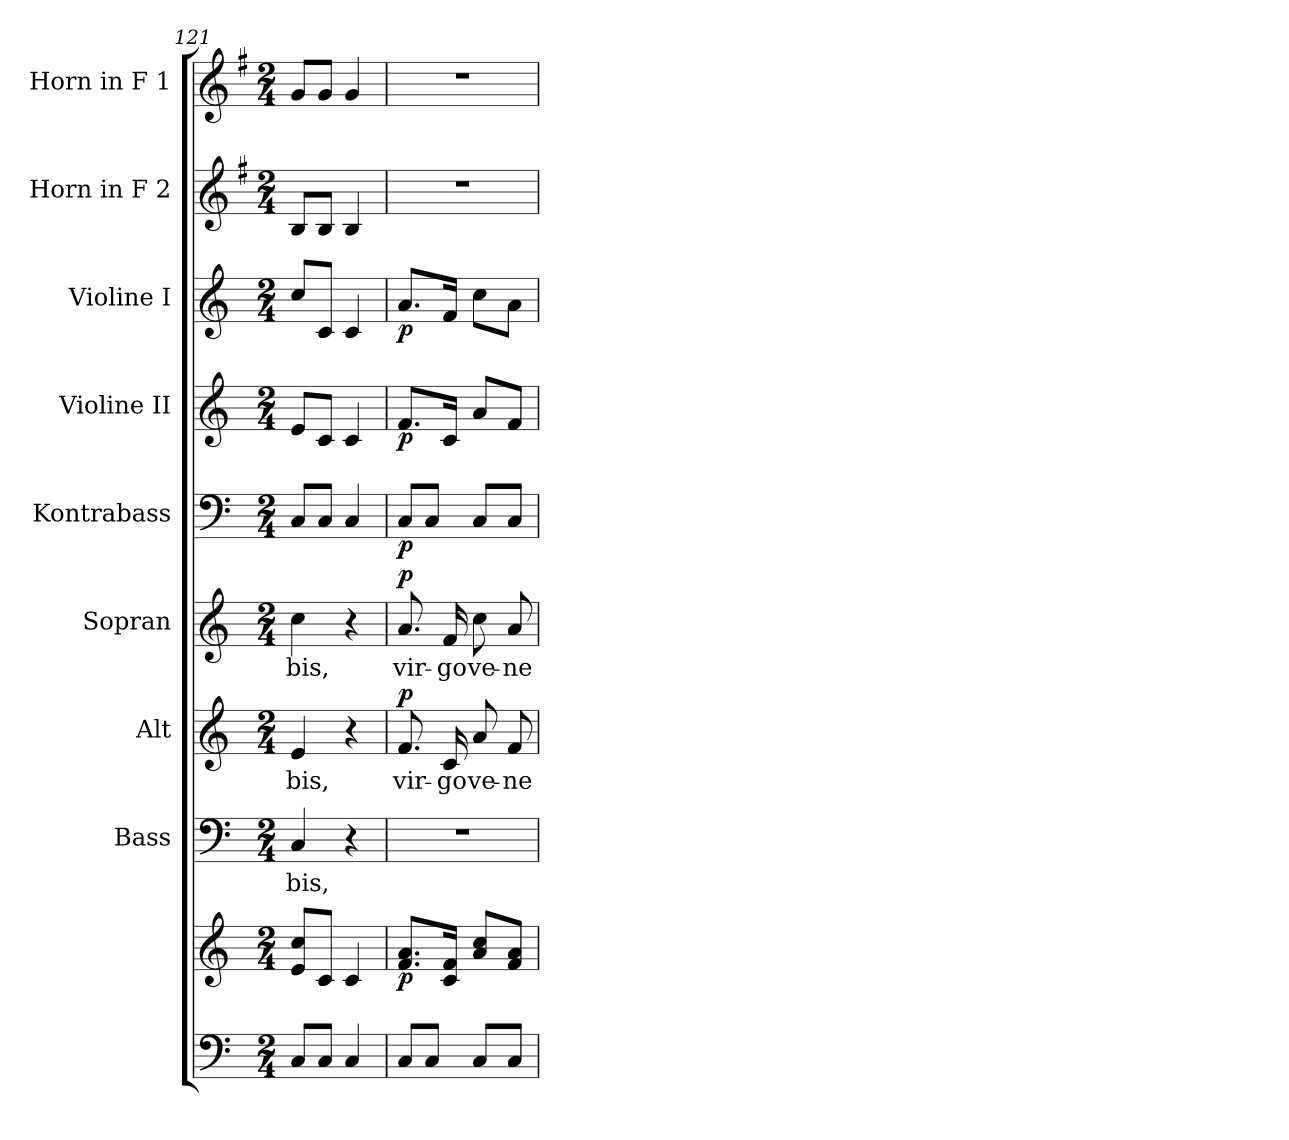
**kern	**kern	**dynam	**kern	**text	**kern	**text	**dynam	**kern	**text	**dynam	**kern	**dynam	**kern	**dynam	**kern	**dynam	**kern	**kern
*part9	*part9	*part9	*part8	*part8	*part7	*part7	*part7	*part6	*part6	*part6	*part5	*part5	*part4	*part4	*part3	*part3	*part2	*part1
*staff10	*staff9	*staff9/10	*staff8	*staff8	*staff7	*staff7	*staff7	*staff6	*staff6	*staff6	*staff5	*staff5	*staff4	*staff4	*staff3	*staff3	*staff2	*staff1
*	*	*	*I"Bass	*	*I"Alt	*	*	*I"Sopran	*	*	*I"Kontrabass	*	*I"Violine II	*	*I"Violine I	*	*I"Horn in F 2	*I"Horn in F 1
*	*	*	*I'B.	*	*I'A.	*	*	*I'S.	*	*	*I'Kb.	*	*I'Vl. II	*	*I'Vl. I	*	*I'Hrn. 2	*I'Hrn. 1
*clefF4	*clefG2	*	*clefF4	*	*clefG2	*	*	*clefG2	*	*	*clefF4	*	*clefG2	*	*clefG2	*	*clefG2	*clefG2
*	*	*	*	*	*	*	*	*	*	*	*ITrd7c12	*	*	*	*	*	*ITrd4c7	*ITrd4c7
*k[]	*k[]	*	*k[]	*	*k[]	*	*	*k[]	*	*	*k[]	*	*k[]	*	*k[]	*	*k[]	*k[]
*C:	*C:	*	*C:	*	*C:	*	*	*C:	*	*	*C:	*	*C:	*	*C:	*	*C:	*C:
*M2/4	*M2/4	*	*M2/4	*	*M2/4	*	*	*M2/4	*	*	*M2/4	*	*M2/4	*	*M2/4	*	*M2/4	*M2/4
=121	=121	=121	=121	=121	=121	=121	=121	=121	=121	=121	=121	=121	=121	=121	=121	=121	=121	=121
!	!	!	!	!LO:LY:b	!	!LO:LY:b	!	!	!LO:LY:b	!	!	!	!	!	!	!	!	!
8C/L	8e/ 8cc/L	.	4C/	-bis,	4e/	-bis,	.	4cc\	-bis,	.	8CC/L	.	8e/L	.	8cc/L	.	8E/L	8c/L
8C/J	8c/J	.	.	.	.	.	.	.	.	.	8CC/J	.	8c/J	.	8c/J	.	8E/J	8c/J
4C/	4c/	.	4r	.	4r	.	.	4r	.	.	4CC/	.	4c/	.	4c/	.	4E/	4c/
=122	=122	=122	=122	=122	=122	=122	=122	=122	=122	=122	=122	=122	=122	=122	=122	=122	=122	=122
!	!	!LO:DY:b	!	!	!	!LO:LY:b	!LO:DY:a	!	!LO:LY:b	!LO:DY:a	!	!LO:DY:b	!	!LO:DY:b	!	!LO:DY:b	!	!
8C/L	8.f/ 8.a/L	p	2r	.	8.f/	vir-	p	8.a/	vir-	p	8CC/L	p	8.f/L	p	8.a/L	p	2r	2r
8C/J	.	.	.	.	.	.	.	.	.	.	8CC/J	.	.	.	.	.	.	.
!	!	!	!	!	!	!LO:LY:b	!	!	!LO:LY:b	!	!	!	!	!	!	!	!	!
.	16c/ 16f/Jk	.	.	.	16c/	-go	.	16f/	-go	.	.	.	16c/Jk	.	16f/Jk	.	.	.
!	!	!	!	!	!	!LO:LY:b	!	!	!LO:LY:b	!	!	!	!	!	!	!	!	!
8C/L	8a/ 8cc/L	.	.	.	8a/	ve-	.	8cc\	ve-	.	8CC/L	.	8a/L	.	8cc\L	.	.	.
!	!	!	!	!	!	!LO:LY:b	!	!	!LO:LY:b	!	!	!	!	!	!	!	!	!
8C/J	8f/ 8a/J	.	.	.	8f/	-ne-	.	8a/	-ne-	.	8CC/J	.	8f/J	.	8a\J	.	.	.
=	=	=	=	=	=	=	=	=	=	=	=	=	=	=	=	=	=	=
*-	*-	*-	*-	*-	*-	*-	*-	*-	*-	*-	*-	*-	*-	*-	*-	*-	*-	*-
